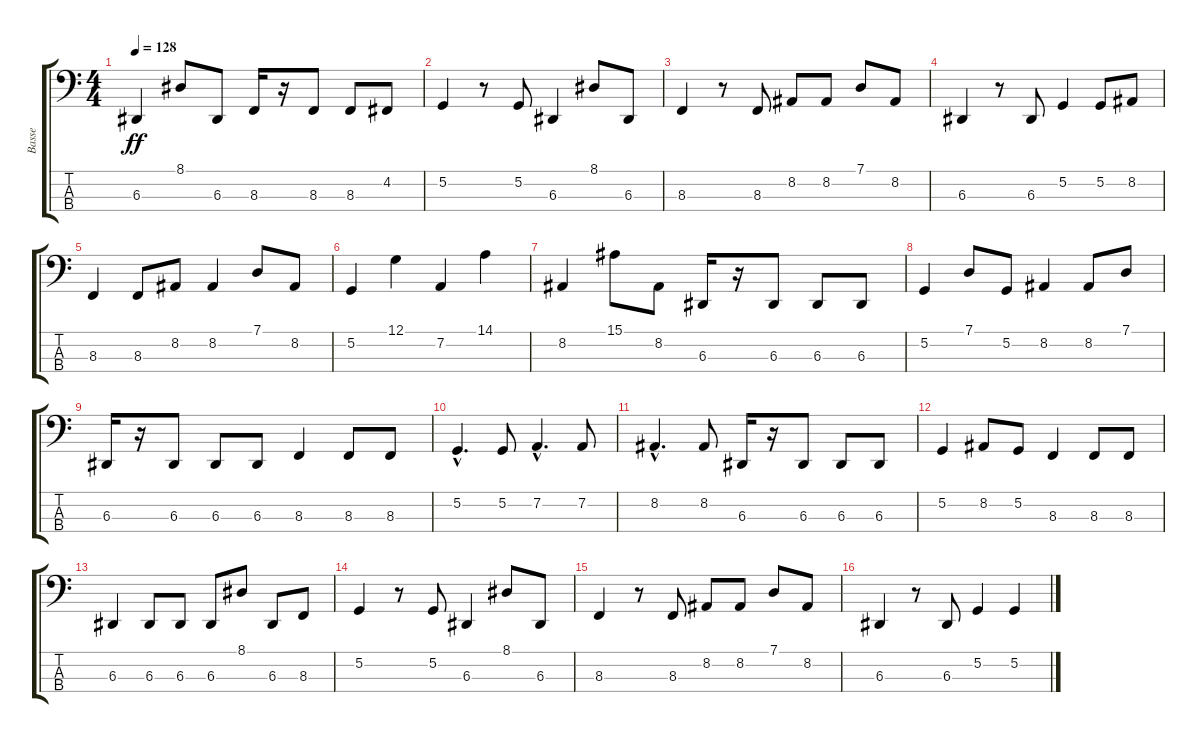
\track ("Basse" "Basse") {instrument electricbasspick}
\staff {score tabs}
\tuning (G1 D1 A0 E0) {hide}
\ts (4 4)
\tempo 128
\clef f4
\ks c
6.3.4{dy ff} 8.1.8 6.3.8 8.3.16 r.16 8.3.8 8.3.8 4.2.8 |
5.2.4 r.8 5.2.8 6.3.4 8.1.8 6.3.8 |
8.3.4 r.8 8.3.8 8.2.8 8.2.8 7.1.8 8.2.8 |
6.3.4 r.8 6.3.8 5.2.4 5.2.8 8.2.8 |
8.3.4 8.3.8 8.2.8 8.2.4 7.1.8 8.2.8 |
5.2.4 12.1.4 7.2.4 14.1.4 |
8.2.4 15.1.8 8.2.8 6.3.16 r.16 6.3.8 6.3.8 6.3.8 |
5.2.4 7.1.8 5.2.8 8.2.4 8.2.8 7.1.8 |
6.3.16 r.16 6.3.8 6.3.8 6.3.8 8.3.4 8.3.8 8.3.8 |
5.2{hac}.4{d} 5.2.8 7.2{hac}.4{d} 7.2.8 |
8.2{hac}.4{d} 8.2.8 6.3.16 r.16 6.3.8 6.3.8 6.3.8 |
5.2.4 8.2.8 5.2.8 8.3.4 8.3.8 8.3.8 |
6.3.4 6.3.8 6.3.8 6.3.8 8.1.8 6.3.8 8.3.8 |
5.2.4 r.8 5.2.8 6.3.4 8.1.8 6.3.8 |
8.3.4 r.8 8.3.8 8.2.8 8.2.8 7.1.8 8.2.8 |
6.3.4 r.8 6.3.8 5.2.4 5.2.4
